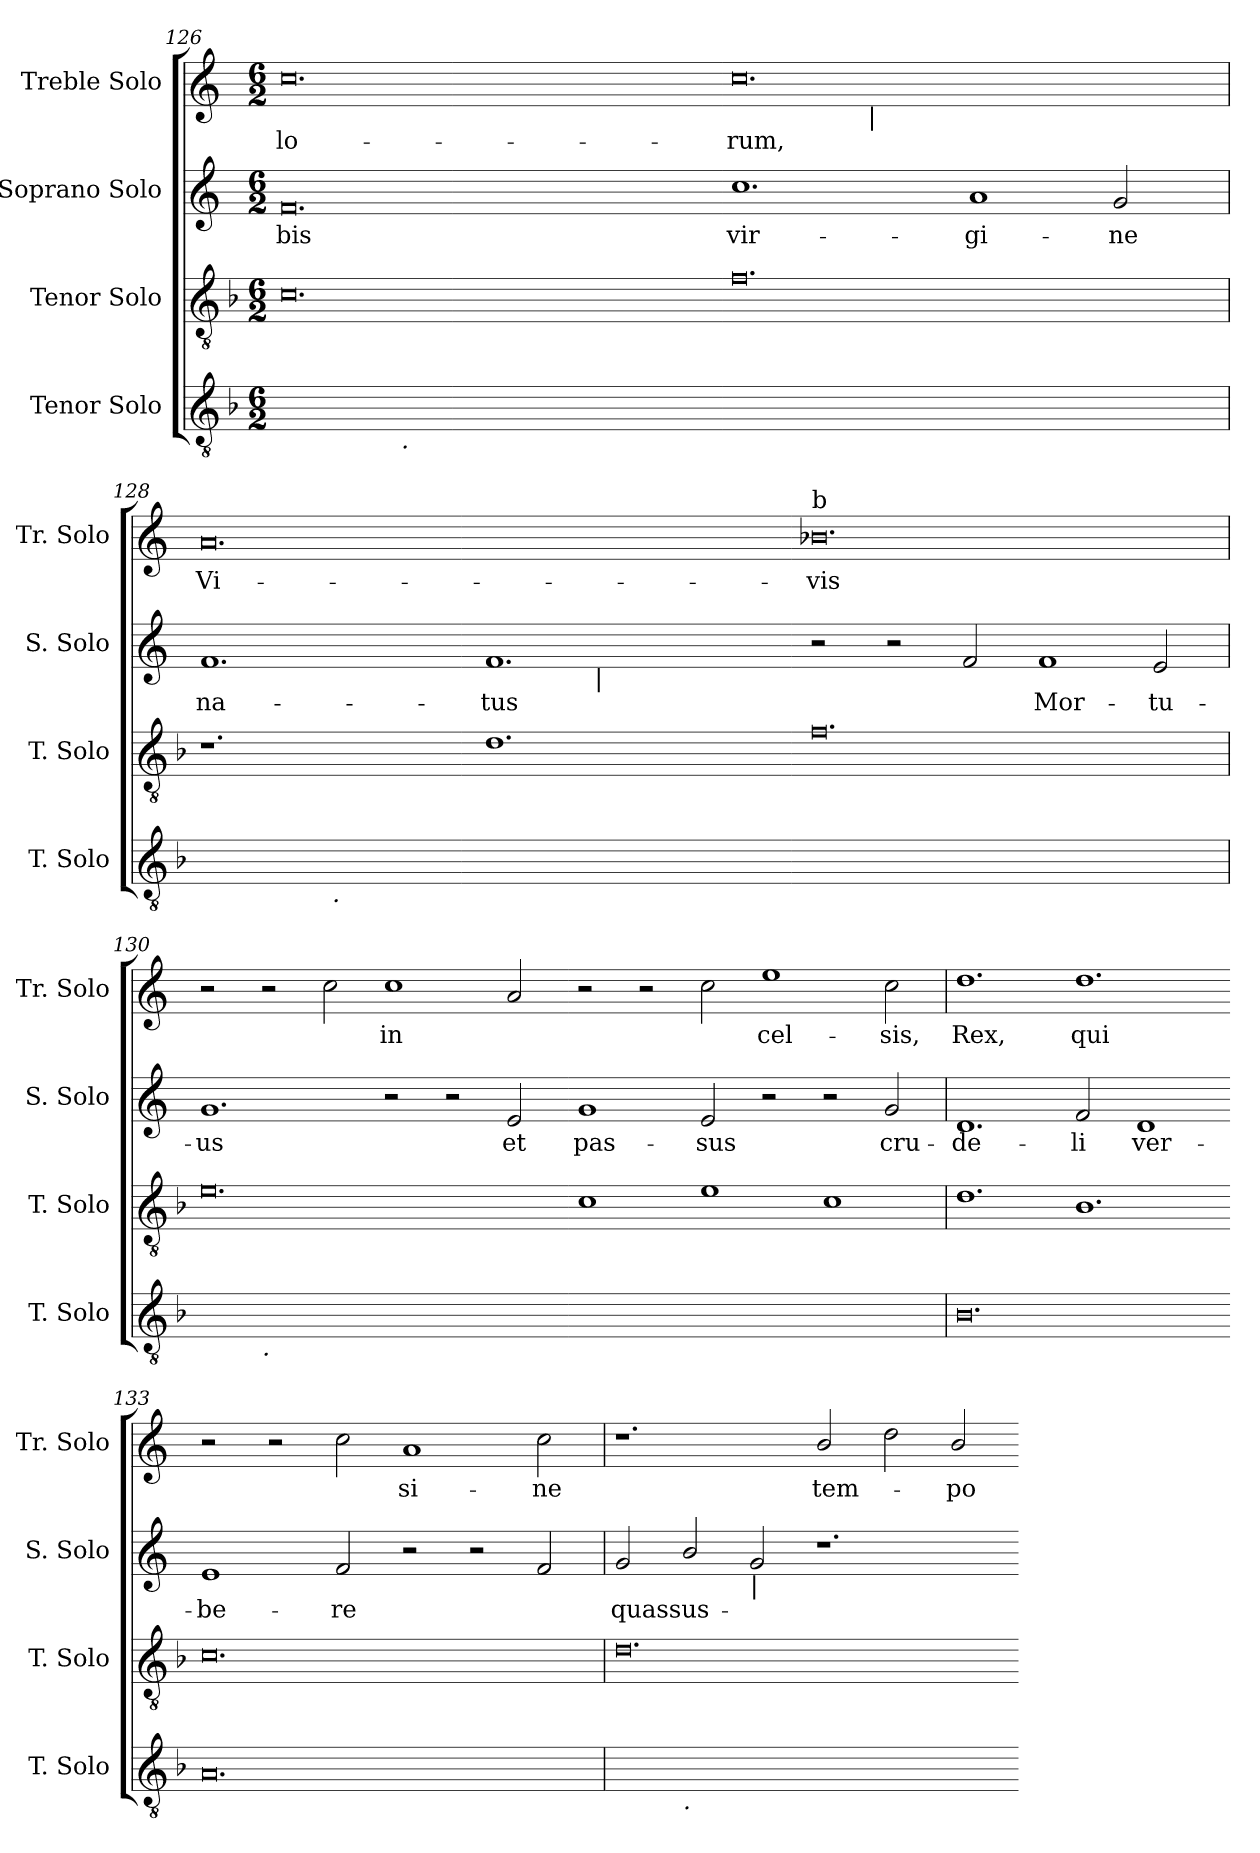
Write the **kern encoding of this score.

**kern	**kern	**kern	**text	**kern	**text
*part4	*part3	*part2	*part2	*part1	*part1
*staff4	*staff3	*staff2	*staff2	*staff1	*staff1
*I"Tenor Solo	*I"Tenor Solo	*I"Soprano Solo	*	*I"Treble Solo	*
*I'T. Solo	*I'T. Solo	*I'S. Solo	*	*I'Tr. Solo	*
*clefGv2	*clefGv2	*clefG2	*	*clefG2	*
*ITrd7c12	*ITrd7c12	*	*	*	*
*k[b-]	*k[b-]	*k[]	*	*k[]	*
*F:	*F:	*C:	*	*C:	*
*M6/2	*M6/2	*M6/2	*	*M6/2	*
=126	=126	=126	=126	=126	=126
!	!	!	!LO:LY:b:color=#000000	!	!
!	!	!	!	!	!LO:LY:b:color=#000000
*^	*	*	*	*	*
[<0.FFiyy	2ryy	0.Ci	0.fi	-bis	0.cci	-lo-
.	8ryy	.	.	.	.	.
.	64.ryy	.	.	.	.	.
!	!LO:TX:b:i:t=.	!	!	!	!	!
.	1ryy	.	.	.	.	.
.	1ryy	.	.	.	.	.
.	4ryy	.	.	.	.	.
.	16ryy	.	.	.	.	.
.	32ryy	.	.	.	.	.
.	128ryy	.	.	.	.	.
*v	*v	*	*	*	*	*
=127-	=127-	=127-	=127-	=127-	=127-
*^	*	*	*	*	*
!	!	!	!	!LO:LY:b:color=#000000	!	!
*v	*v	*	*	*	*	*
*^	*	*	*	*	*
!	!	!	!	!	!	!LO:LY:b:color=#000000
*v	*v	*	*	*	*^	*
0.FFiyy]	0.Fi	1.cci	vir-	0.cci	2ryy	-rum,
.	.	.	.	.	8ryy	.
.	.	.	.	.	32ryy	.
.	.	.	.	.	64...ryy	.
!	!	!	!	!	!LO:TX:b:i:t=|	!
.	.	.	.	.	1ryy	.
!	!	!	!LO:LY:b:color=#000000	!	!	!
.	.	1ai	-gi-	.	.	.
.	.	.	.	.	1ryy	.
!	!	!	!LO:LY:b:color=#000000	!	!	!
.	.	2gi/	-ne	.	.	.
.	.	.	.	.	4ryy	.
.	.	.	.	.	16ryy	.
.	.	.	.	.	512ryy	.
*	*	*	*	*v	*v	*
!!LO:LB:g=z
=128	=128	=128	=128	=128	=128
*	*	*	*	*^	*
!	!	!	!LO:LY:b:color=#000000	!	!	!
*	*	*	*	*v	*v	*
*	*	*	*	*^	*
!	!	!	!	!	!	!LO:LY:b:color=#000000
*^	*	*^	*	*v	*v	*
[>0.Diyy	4ryy	1.r	1.fi	1ryy	na-	0.ai	Vi-
.	8ryy	.	.	.	.	.	.
.	16ryy	.	.	.	.	.	.
.	32ryy	.	.	.	.	.	.
.	64...ryy	.	.	.	.	.	.
!	!LO:TX:b:i:t=.	!	!	!	!	!	!
.	1ryy	.	.	.	.	.	.
.	.	.	.	1ryy	.	.	.
.	1ryy	.	.	.	.	.	.
!	!	!	!	!	!LO:LY:b:color=#000000	!	!
.	.	1.Di	1.fi	.	-tus	.	.
.	.	.	.	16ryy	.	.	.
.	.	.	.	64.ryy	.	.	.
!	!	!	!	!LO:TX:b:i:t=|	!	!	!
.	.	.	.	2ryy	.	.	.
.	2ryy	.	.	.	.	.	.
.	.	.	.	4ryy	.	.	.
.	.	.	.	8ryy	.	.	.
.	.	.	.	32ryy	.	.	.
.	.	.	.	128ryy	.	.	.
.	512ryy	.	.	.	.	.	.
*v	*v	*	*v	*v	*	*	*
=129-	=129-	=129-	=129-	=129-	=129-
*^	*	*^	*	*	*
!	!	!	!	!	!	!LO:TX:a:t=b	!
!	!	!	!	!	!	!	!LO:LY:b:color=#000000
*v	*v	*	*v	*v	*	*	*
0.Diyy]	0.Fi	2r	.	0.b-i	-vis
.	.	2r	.	.	.
.	.	2fi/	.	.	.
!	!	!	!LO:LY:b:color=#000000	!	!
.	.	1fi	Mor-	.	.
!	!	!	!LO:LY:b:color=#000000	!	!
.	.	2ei/	-tu-	.	.
=130	=130	=130	=130	=130	=130
!	!	!	!LO:LY:b:color=#000000	!	!
*^	*	*	*	*	*
[>0.Ciyy	2ryy	0.Ei	1.gi	-us	2r	.
!	!LO:TX:b:i:t=.	!	!	!	!	!
.	1ryy	.	.	.	2r	.
.	.	.	.	.	2cci\	.
!	!	!	!	!	!	!LO:LY:b:color=#000000
.	1.ryy	.	2r	.	1cci	in
.	.	.	2r	.	.	.
!	!	!	!	!LO:LY:b:color=#000000	!	!
.	.	.	2ei/	et	2ai/	.
*v	*v	*	*	*	*	*
=131-	=131-	=131-	=131-	=131-	=131-
*^	*	*	*	*	*
!	!	!	!	!LO:LY:b:color=#000000	!	!
*v	*v	*	*	*	*	*
0.Ciyy]	1Ci	1gi	pas-	2r	.
.	.	.	.	2r	.
!	!	!	!LO:LY:b:color=#000000	!	!
.	1Ei	2ei/	-sus	2cci\	.
!	!	!	!	!	!LO:LY:b:color=#000000
.	.	2r	.	1eei	cel-
.	1Ci	2r	.	.	.
!	!	!	!LO:LY:b:color=#000000	!	!
!	!	!	!	!	!LO:LY:b:color=#000000
.	.	2gi/	cru-	2cci\	-sis,
=132	=132	=132	=132	=132	=132
!	!	!	!LO:LY:b:color=#000000	!	!
!	!	!	!	!	!LO:LY:b:color=#000000
0.BB-i	1.Di	1.di	-de-	1.ddi	Rex,
!	!	!	!LO:LY:b:color=#000000	!	!
!	!	!	!	!	!LO:LY:b:color=#000000
.	1.BB-i	2fi/	-li	1.ddi	qui
!	!	!	!LO:LY:b:color=#000000	!	!
.	.	1di	ver-	.	.
=133-	=133-	=133-	=133-	=133-	=133-
!	!	!	!LO:LY:b:color=#000000	!	!
0.AAi	0.Ci	1ei	-be-	2r	.
.	.	.	.	2r	.
!	!	!	!LO:LY:b:color=#000000	!	!
.	.	2fi/	-re	2cci\	.
!	!	!	!	!	!LO:LY:b:color=#000000
.	.	2r	.	1ai	si-
.	.	2r	.	.	.
!	!	!	!	!	!LO:LY:b:color=#000000
.	.	2fi/	.	2cci\	-ne
!!LO:LB:g=z
=134	=134	=134	=134	=134	=134
!	!	!	!LO:LY:b:color=#000000	!	!
*^	*	*	*	*	*
[<0.GGiyy	2ryy	0.Di	2gi/	quassus-	1.r	.
!	!LO:TX:b:i:t=.	!	!	!	!	!
.	1ryy	.	2bi/	.	.	.
!	!	!	!LO:TX:b:i:t=|	!	!	!
.	.	.	2gi/	.	.	.
!	!	!	!	!LO:LY:b:color=#000000	!	!
!	!	!	!	!	!	!LO:LY:b:color=#000000
.	1.ryy	.	1.r	-Qui	2bi/	tem-
.	.	.	.	.	2ddi\	.
!	!	!	!	!	!	!LO:LY:b:color=#000000
.	.	.	.	.	2bi/	-po-
*v	*v	*	*	*	*	*
=-	=-	=-	=-	=-	=-
*-	*-	*-	*-	*-	*-
